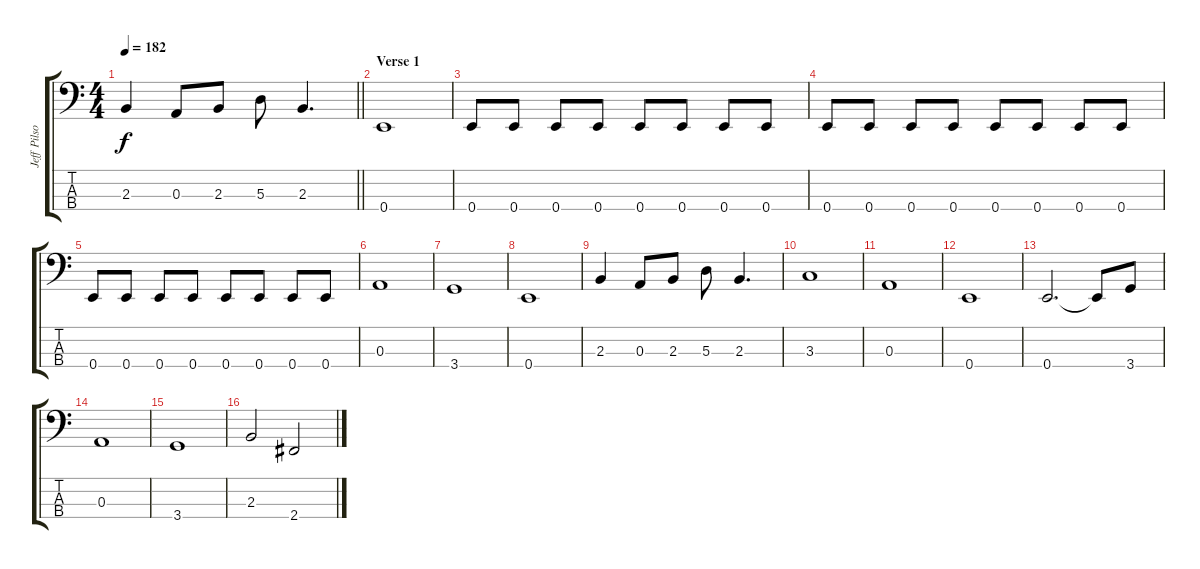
\track ("Jeff Pilson" "Jeff Pilso") {instrument electricbassfinger}
\staff {score tabs}
\tuning (G2 D2 A1 E1) {hide}
\ts (4 4)
\tempo 182
\clef f4
\barLineRight lightlight
\ks c
2.3.4{dy f} 0.3.8 2.3.8 5.3.8 2.3.4{d} |
\section ("" "Verse 1")
0.4.1 |
0.4.8 0.4.8 0.4.8 0.4.8 0.4.8 0.4.8 0.4.8 0.4.8 |
0.4.8 0.4.8 0.4.8 0.4.8 0.4.8 0.4.8 0.4.8 0.4.8 |
0.4.8 0.4.8 0.4.8 0.4.8 0.4.8 0.4.8 0.4.8 0.4.8 |
0.3.1 |
3.4.1 |
0.4.1 |
2.3.4 0.3.8 2.3.8 5.3.8 2.3.4{d} |
3.3.1 |
0.3.1 |
0.4.1 |
0.4.2{d} 0.4{t}.8 3.4.8 |
0.3.1 |
3.4.1 |
2.3.2 2.4.2
